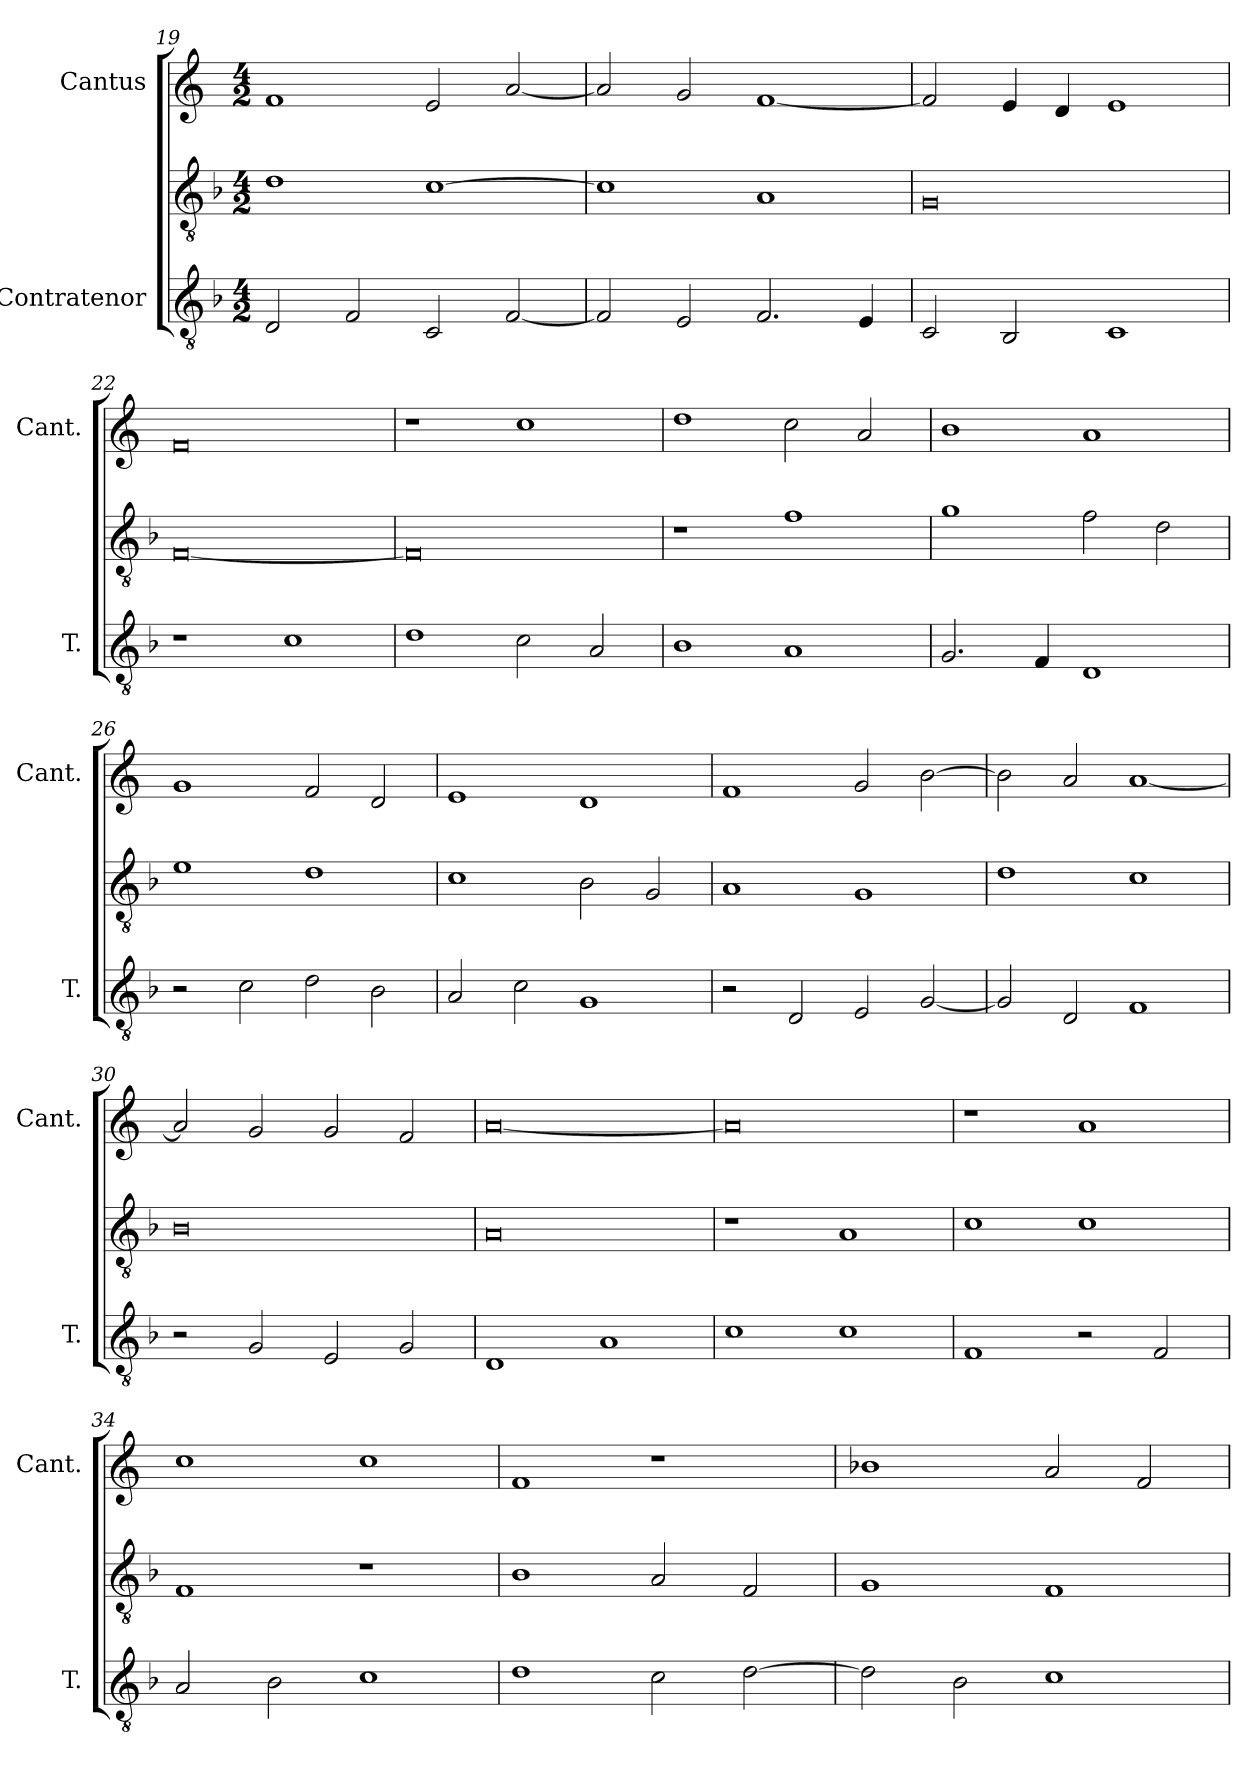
**kern	**kern	**kern
*part3	*part2	*part1
*staff3	*staff2	*staff1
*I"Contratenor	*	*I"Cantus
*I'T.	*	*I'Cant.
*clefGv2	*clefGv2	*clefG2
*ITrd7c12	*ITrd7c12	*
*k[b-]	*k[b-]	*k[]
*F:	*F:	*C:
*M4/2	*M4/2	*M4/2
=19	=19	=19
2DD/	1D\	1f/
2FF/	.	.
2CC/	[1C\	2e/
[2FF/	.	[2a/
=20	=20	=20
2FF/]	1C\]	2a/]
2EE/	.	2g/
2.FF/	1AA/	[1f/
4EE/	.	.
=21	=21	=21
2CC/	0GG/	2f/]
2BBB-/	.	4e/
.	.	4d/
1CC/	.	1e/
=22	=22	=22
1r	[0FF/	0f/
1C\	.	.
=23	=23	=23
1D\	0FF/]	1r
2C\	.	1cc\
2AA/	.	.
=24	=24	=24
1BB-\	1r	1dd\
1AA/	1F\	2cc\
.	.	2a/
=25	=25	=25
2.GG/	1G\	1b\
4FF/	.	.
1DD/	2F\	1a/
.	2D\	.
=26	=26	=26
2r	1E\	1g/
2C\	.	.
2D\	1D\	2f/
2BB-\	.	2d/
=27	=27	=27
2AA/	1C\	1e/
2C\	.	.
1GG/	2BB-\	1d/
.	2GG/	.
=28	=28	=28
2r	1AA/	1f/
2DD/	.	.
2EE/	1GG/	2g/
[2GG/	.	[2b\
=29	=29	=29
2GG/]	1D\	2b\]
2DD/	.	2a/
1FF/	1C\	[1a/
=30	=30	=30
2r	0BB-\	2a/]
2GG/	.	2g/
2EE/	.	2g/
2GG/	.	2f/
=31	=31	=31
1DD/	0AA/	[0a/
1AA/	.	.
=32	=32	=32
1C\	1r	0a/]
1C\	1AA/	.
=33	=33	=33
1FF/	1C\	1r
2r	1C\	1a/
2FF/	.	.
=34	=34	=34
2AA/	1FF/	1cc\
2BB-\	.	.
1C\	1r	1cc\
=35	=35	=35
1D\	1BB-\	1f/
2C\	2AA/	1r
[2D\	2FF/	.
=36	=36	=36
2D\]	1GG/	1b-X\
2BB-\	.	.
1C\	1FF/	2a/
.	.	2f/
=	=	=
*-	*-	*-
